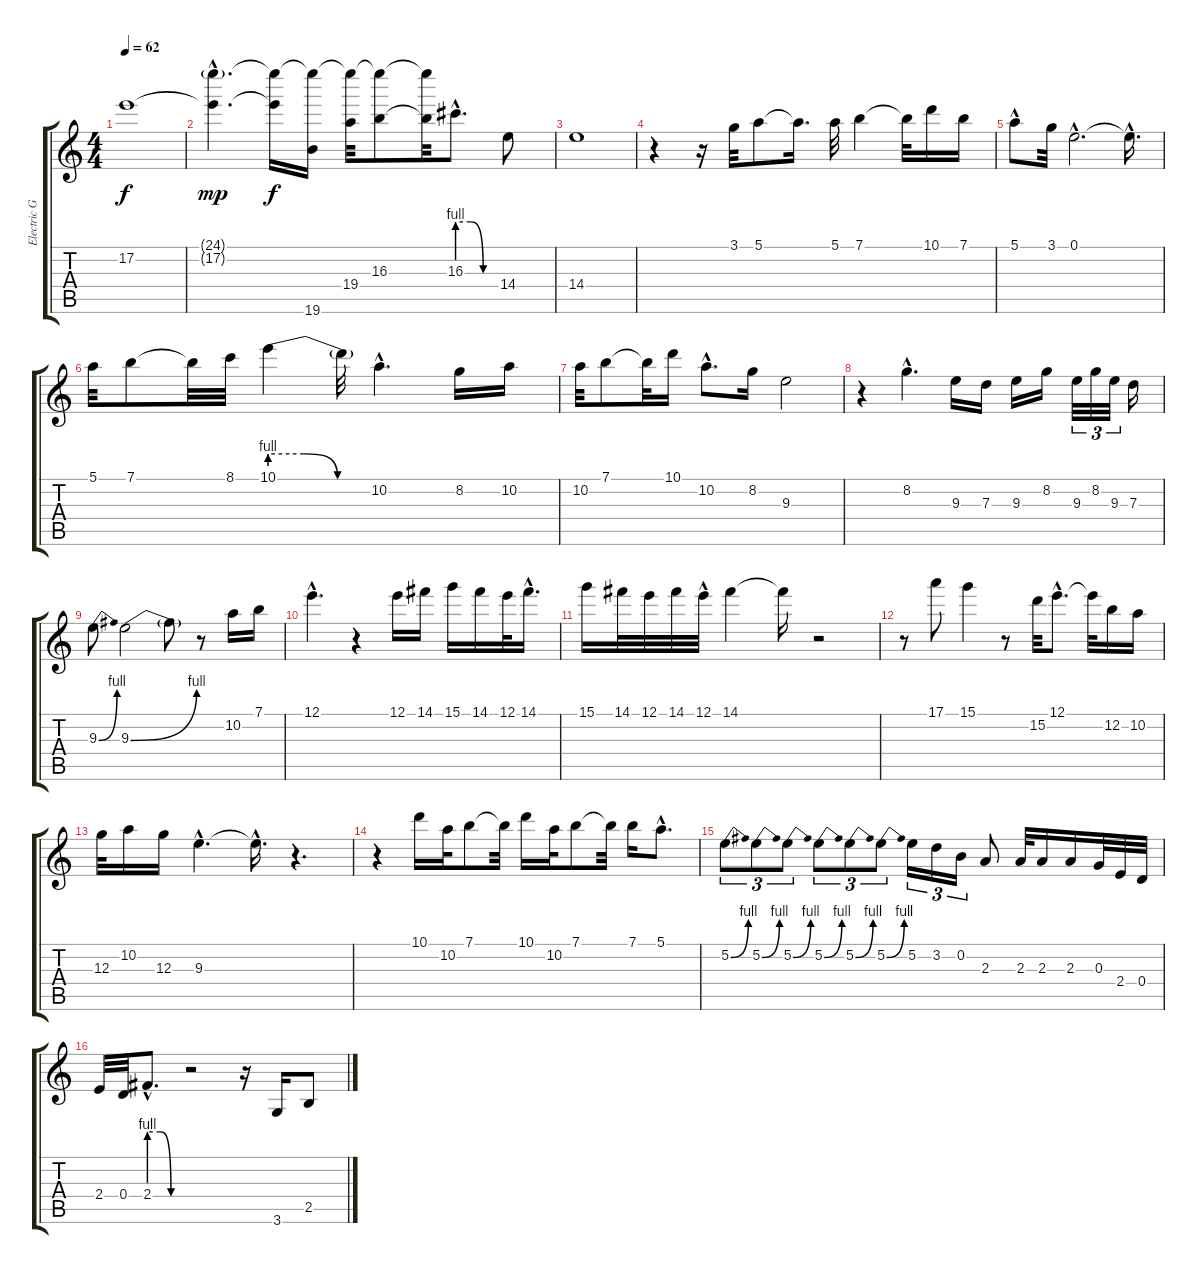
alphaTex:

\track ("Electric Guitar Solo" "Electric G") {instrument distortionguitar}
\staff {score tabs}
\tuning (E4 B3 G3 D3 A2 E2) {hide}
\ts (4 4)
\tempo 62
\clef g2
\ks c
17.2.1{dy f} |
(24.1{g hac} 17.2{hac t}).4{d dy mp} (24.1{t} 17.2{t}).16{dy f} (24.1{t} 19.6).16 (24.1{t} 19.4).32 (24.1{t} 16.3).8 (24.1{t} 16.3{t}).32 16.3{be (custom 0 4 20 4 40 0 60 0) hac}.8{d} 14.4.8 |
14.4.1 |
r.4 r.16 3.1.32 5.1.8 5.1{t}.16{d} 5.1.32 7.1.4 7.1{t}.32 10.1.16 7.1.16 |
5.1{hac}.8 3.1.32 0.1{hac}.2{d} 0.1{hac t}.16{d} |
5.1.32 7.1.8 7.1{t}.32 8.1.32 10.1{be (custom 0 4 20 4 40 0 60 0)}.4 10.1{t}.32 10.2{hac}.4{d} 8.2.16 10.2.16 |
10.2.32 7.1.8 7.1{t}.32 10.1.16 10.2{hac}.8{d} 8.2.16 9.3.2 |
r.4 8.2{hac}.4{d} 9.3.16 7.3.16 9.3.16 8.2.16 9.3.32{tu (3 2)} 8.2.32{tu (3 2)} 9.3.32{tu (3 2)} 7.3.16 |
9.3{be (bend 0 0 60 4)}.8 9.3{be (bend 0 0 60 4)}.2 9.3{t}.8 r.8 10.2.16 7.1.16 |
12.1{hac}.4{d} r.4 12.1.16 14.1.16 15.1.16 14.1.16 12.1.32 14.1{hac}.16{d} |
15.1.16 14.1.32 12.1.32 14.1.32 12.1{hac}.32 14.1.4 14.1{t}.16 r.2 |
r.8 17.1.8 15.1.4 r.8 15.2.32 12.1{hac}.8{d} 12.1{t}.32 12.2.16 10.2.16 |
12.3.32 10.2.16 12.3.16 9.3{hac}.4{d} 9.3{hac t}.16{d} r.4{d} |
r.4 10.1.16 10.2.32 7.1.8 7.1{t}.32 10.1.16 10.2.32 7.1.8 7.1{t}.32 7.1.16 5.1{hac}.8{d} |
5.2{be (bend 0 0 60 4)}.8{tu (3 2)} 5.2{be (bend 0 0 60 4)}.8{tu (3 2)} 5.2{be (bend 0 0 60 4)}.8{tu (3 2)} 5.2{be (bend 0 0 60 4)}.8{tu (3 2)} 5.2{be (bend 0 0 60 4)}.8{tu (3 2)} 5.2{be (bend 0 0 60 4)}.8{tu (3 2)} 5.2.16{tu (3 2)} 3.2.16{tu (3 2)} 0.2.16{tu (3 2)} 2.3.8 2.3.32 2.3.16 2.3.16 0.3.32 2.4.32 0.4.32 |
2.4.32 0.4.32 2.4{be (custom 0 4 20 4 40 0 60 0) hac}.8{d} r.2 r.16 3.6.16 2.5.8
